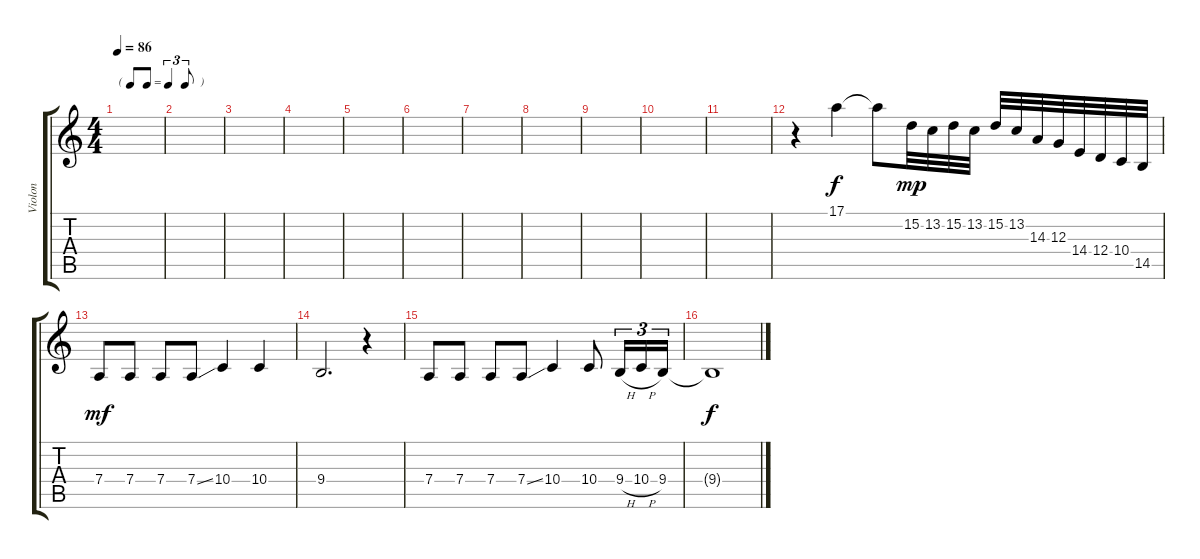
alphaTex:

\track ("Violon" "Violon") {instrument violin}
\staff {score tabs}
\tuning (E4 B3 G3 D3 A2 E2) {hide}
\ts (4 4)
\tf triplet8th
\tempo 86
\clef g2
\ks c
|
|
|
|
|
|
|
|
|
|
|
r.4 17.1.4 17.1{t}.8{dy f} 15.2.32{dy mp} 13.2.32 15.2.32 13.2.32 15.2.32 13.2.32 14.3.32 12.3.32 14.4.32 12.4.32 10.4.32 14.5.32 |
7.4.8{dy mf} 7.4.8 7.4.8 7.4{ss}.8 10.4.4 10.4.4 |
9.4.2{d} r.4 |
7.4.8 7.4.8 7.4.8 7.4{ss}.8 10.4.4 10.4.8 9.4{h}.16{tu (3 2)} 10.4{h}.16{tu (3 2)} 9.4.16{tu (3 2)} |
9.4{t}.1{dy f}
